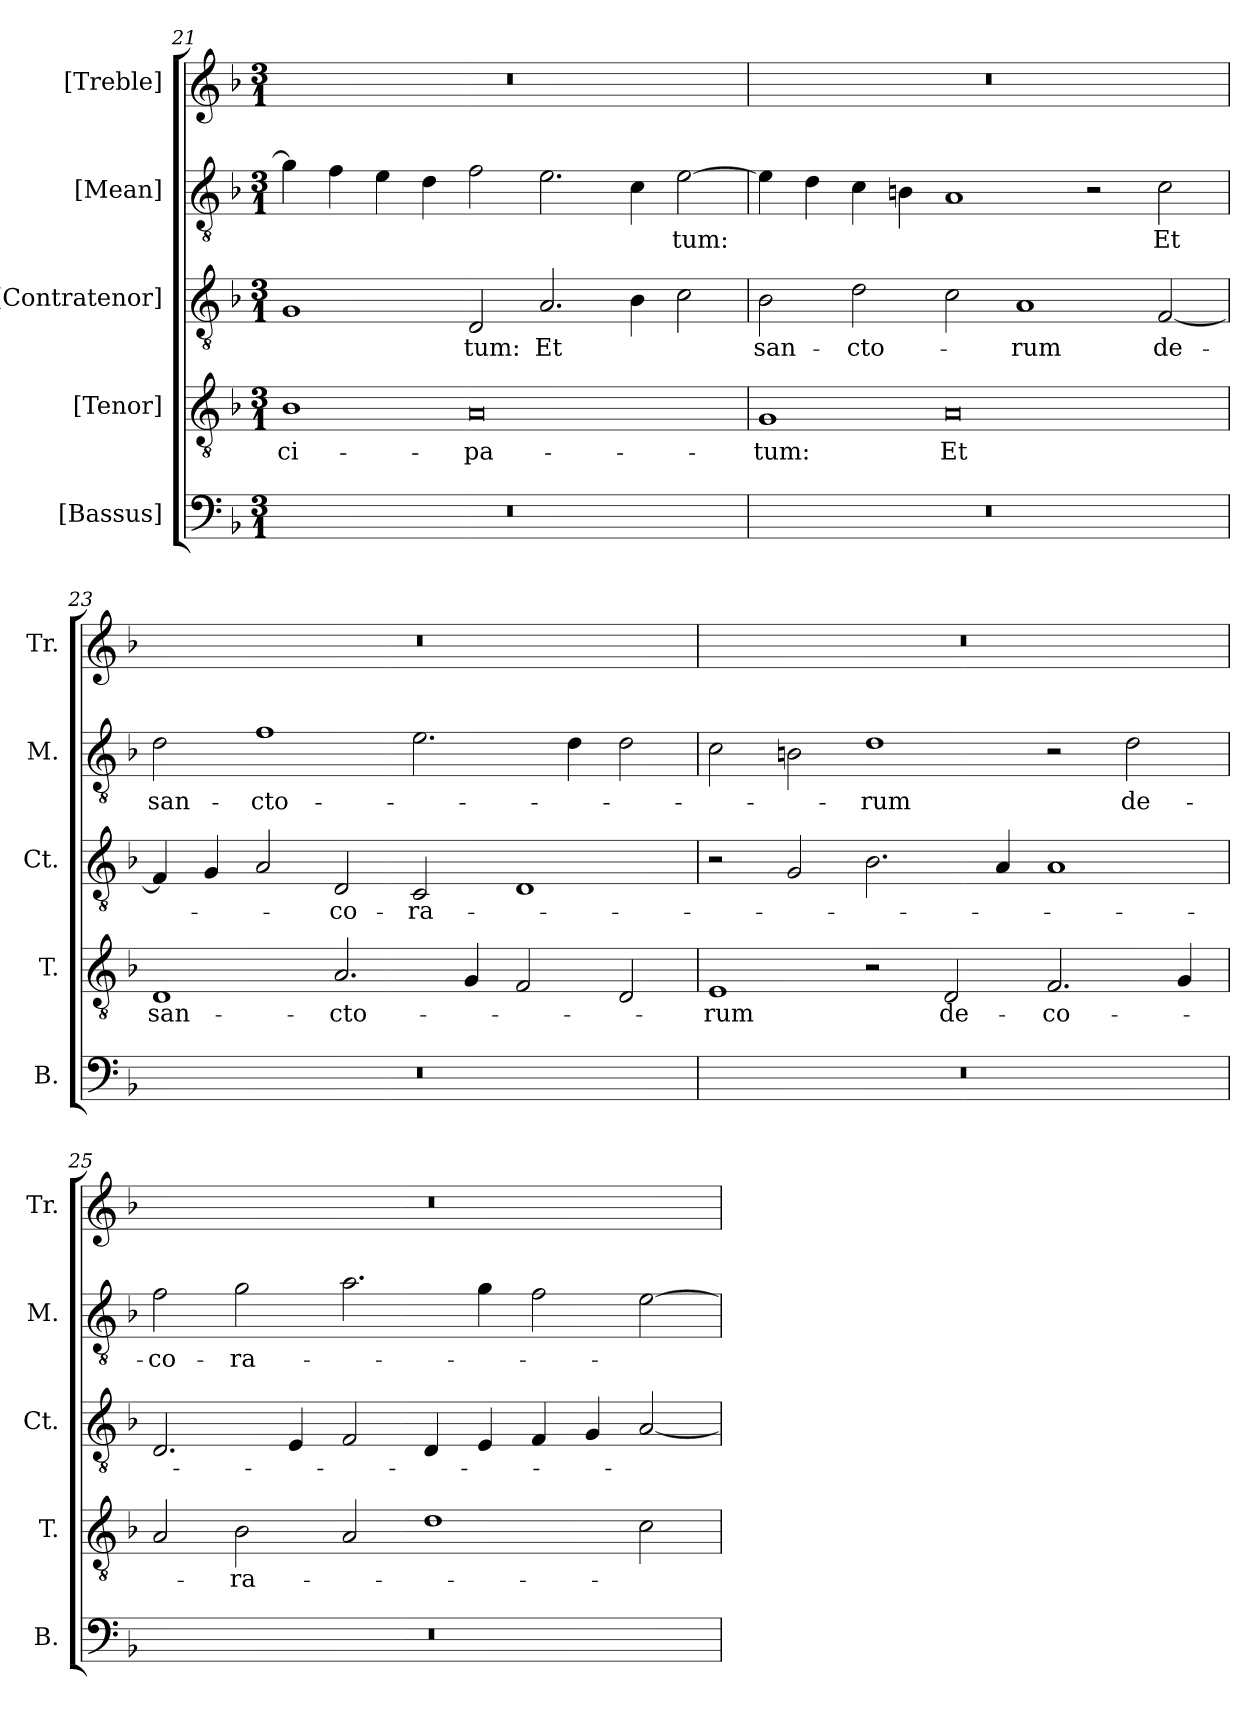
**kern	**kern	**text	**kern	**text	**kern	**text	**kern
*part5	*part4	*part4	*part3	*part3	*part2	*part2	*part1
*staff5	*staff4	*staff4	*staff3	*staff3	*staff2	*staff2	*staff1
*I"[Bassus]	*I"[Tenor]	*	*I"[Contratenor]	*	*I"[Mean]	*	*I"[Treble]
*I'B.	*I'T.	*	*I'Ct.	*	*I'M.	*	*I'Tr.
!!LO:LB:g=z
*clefF4	*clefGv2	*	*clefGv2	*	*clefGv2	*	*clefG2
*	*ITrd7c12	*	*ITrd7c12	*	*ITrd7c12	*	*
*k[b-]	*k[b-]	*	*k[b-]	*	*k[b-]	*	*k[b-]
*F:	*F:	*	*F:	*	*F:	*	*F:
*M3/1	*M3/1	*	*M3/1	*	*M3/1	*	*M3/1
=21	=21	=21	=21	=21	=21	=21	=21
!LO:N:vis=1	!	!	!	!	!	!	!
!	!	!LO:LY:b:color=#000000	!	!	!	!	!LO:N:vis=1
0.r	1BB-i	-ci-	1GGi	.	4Gi\]	.	0.r
.	.	.	.	.	4Fi\	.	.
.	.	.	.	.	4Ei\	.	.
.	.	.	.	.	4Di\	.	.
!	!	!LO:LY:b:color=#000000	!	!	!	!	!
!	!	!	!	!LO:LY:b:color=#000000	!	!	!
.	0AAi	-pa-	2DDi/	-tum:	2Fi\	.	.
!	!	!	!	!LO:LY:b:color=#000000	!	!	!
.	.	.	2.AAi/	Et	2.Ei\	.	.
.	.	.	4BB-i\	.	4Ci\	.	.
!	!	!	!	!	!	!LO:LY:b:color=#000000	!
.	.	.	2Ci\	.	[>2Ei\	-tum:	.
=22	=22	=22	=22	=22	=22	=22	=22
!LO:N:vis=1	!	!	!	!	!	!	!
!	!	!LO:LY:b:color=#000000	!	!	!	!	!
!	!	!	!	!LO:LY:b:color=#000000	!	!	!LO:N:vis=1
0.r	1GGi	-tum:	2BB-i\	san-	4Ei\]	.	0.r
.	.	.	.	.	4Di\	.	.
!	!	!	!	!LO:LY:b:color=#000000	!	!	!
.	.	.	2Di\	-cto-	4Ci\	.	.
.	.	.	.	.	4BBni\	.	.
!	!	!LO:LY:b:color=#000000	!	!	!	!	!
.	0AAi	Et	2Ci\	.	1AAi	.	.
!	!	!	!	!LO:LY:b:color=#000000	!	!	!
.	.	.	1AAi	-rum	.	.	.
.	.	.	.	.	2r	.	.
!	!	!	!	!LO:LY:b:color=#000000	!	!	!
!	!	!	!	!	!	!LO:LY:b:color=#000000	!
.	.	.	[<2FFi/	de-	2Ci\	Et	.
=23	=23	=23	=23	=23	=23	=23	=23
!LO:N:vis=1	!	!	!	!	!	!	!
!	!	!LO:LY:b:color=#000000	!	!	!	!	!
!	!	!	!	!	!	!LO:LY:b:color=#000000	!LO:N:vis=1
0.r	1DDi	san-	4FFi/]	.	2Di\	san-	0.r
.	.	.	4GGi/	.	.	.	.
!	!	!	!	!	!	!LO:LY:b:color=#000000	!
.	.	.	2AAi/	.	1Fi	-cto-	.
!	!	!LO:LY:b:color=#000000	!	!	!	!	!
!	!	!	!	!LO:LY:b:color=#000000	!	!	!
.	2.AAi/	-cto-	2DDi/	-co-	.	.	.
!	!	!	!	!LO:LY:b:color=#000000	!	!	!
.	.	.	2CCi/	-ra-	2.Ei\	.	.
.	4GGi/	.	.	.	.	.	.
.	2FFi/	.	1DDi	.	.	.	.
.	.	.	.	.	4Di\	.	.
.	2DDi/	.	.	.	2Di\	.	.
!!LO:LB:g=z
=24	=24	=24	=24	=24	=24	=24	=24
!LO:N:vis=1	!	!	!	!	!	!	!
!	!	!LO:LY:b:color=#000000	!	!	!	!	!LO:N:vis=1
0.r	1EEi	-rum	2r	.	2Ci\	.	0.r
.	.	.	2GGi/	.	2BBni\	.	.
!	!	!	!	!	!	!LO:LY:b:color=#000000	!
.	2r	.	2.BB-i\	.	1Di	-rum	.
!	!	!LO:LY:b:color=#000000	!	!	!	!	!
.	2DDi/	de-	.	.	.	.	.
.	.	.	4AAi/	.	.	.	.
!	!	!LO:LY:b:color=#000000	!	!	!	!	!
.	2.FFi/	-co-	1AAi	.	2r	.	.
!	!	!	!	!	!	!LO:LY:b:color=#000000	!
.	.	.	.	.	2Di\	de-	.
.	4GGi/	.	.	.	.	.	.
=25	=25	=25	=25	=25	=25	=25	=25
!LO:N:vis=1	!	!	!	!	!	!	!
!	!	!	!	!	!	!LO:LY:b:color=#000000	!LO:N:vis=1
0.r	2AAi/	.	2.DDi/	.	2Fi\	-co-	0.r
!	!	!LO:LY:b:color=#000000	!	!	!	!	!
!	!	!	!	!	!	!LO:LY:b:color=#000000	!
.	2BB-i\	-ra-	.	.	2Gi\	-ra-	.
.	.	.	4EEi/	.	.	.	.
.	2AAi/	.	2FFi/	.	2.Ai\	.	.
.	1Di	.	4DDi/	.	.	.	.
.	.	.	4EEi/	.	4Gi\	.	.
.	.	.	4FFi/	.	2Fi\	.	.
.	.	.	4GGi/	.	.	.	.
.	2Ci\	.	[<2AAi/	.	[>2Ei\	.	.
=	=	=	=	=	=	=	=
*-	*-	*-	*-	*-	*-	*-	*-
